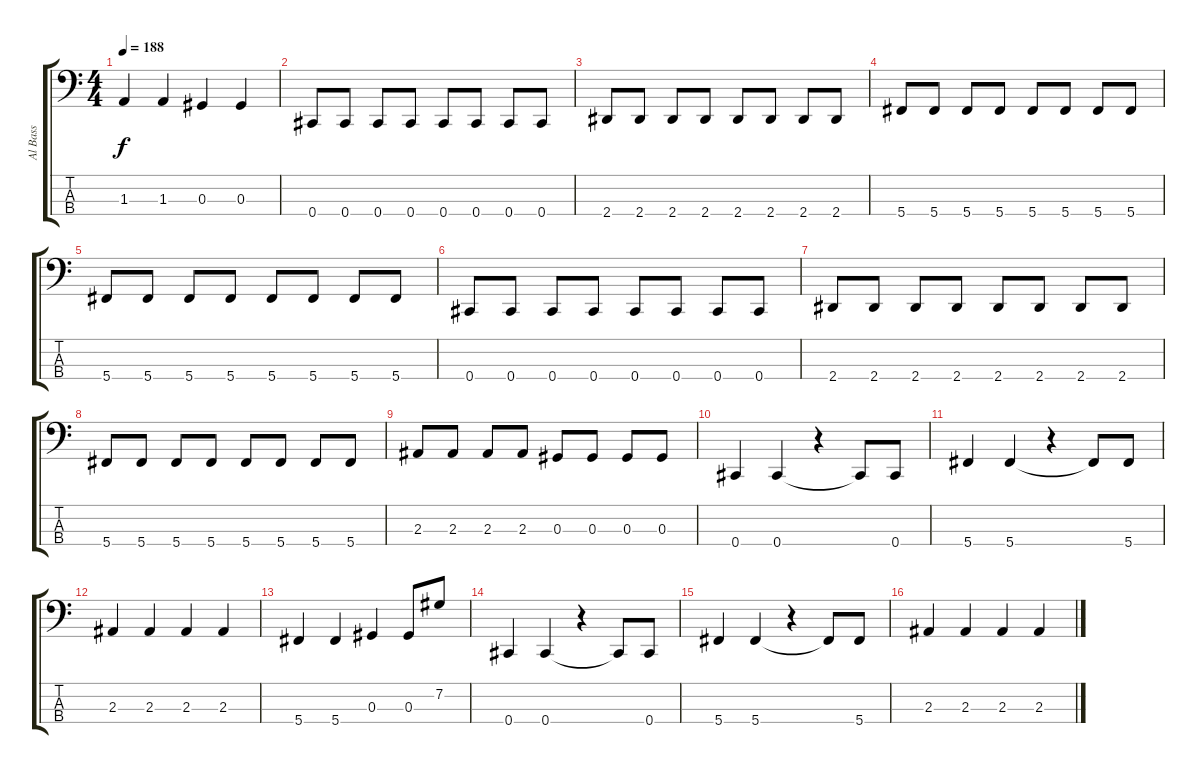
\track ("Al Bass" "Al Bass") {instrument electricbasspick}
\staff {score tabs}
\tuning (Gb2 Db2 Ab1 Db1) {hide}
\ts (4 4)
\tempo 188
\clef f4
\ks c
1.3.4{dy f} 1.3.4 0.3.4 0.3.4 |
0.4.8 0.4.8 0.4.8 0.4.8 0.4.8 0.4.8 0.4.8 0.4.8 |
2.4.8 2.4.8 2.4.8 2.4.8 2.4.8 2.4.8 2.4.8 2.4.8 |
5.4.8 5.4.8 5.4.8 5.4.8 5.4.8 5.4.8 5.4.8 5.4.8 |
5.4.8 5.4.8 5.4.8 5.4.8 5.4.8 5.4.8 5.4.8 5.4.8 |
0.4.8 0.4.8 0.4.8 0.4.8 0.4.8 0.4.8 0.4.8 0.4.8 |
2.4.8 2.4.8 2.4.8 2.4.8 2.4.8 2.4.8 2.4.8 2.4.8 |
5.4.8 5.4.8 5.4.8 5.4.8 5.4.8 5.4.8 5.4.8 5.4.8 |
2.3.8 2.3.8 2.3.8 2.3.8 0.3.8 0.3.8 0.3.8 0.3.8 |
0.4.4 0.4.4 r.4 0.4{t}.8 0.4.8 |
5.4.4 5.4.4 r.4 5.4{t}.8 5.4.8 |
2.3.4 2.3.4 2.3.4 2.3.4 |
5.4.4 5.4.4 0.3.4 0.3.8 7.2.8 |
0.4.4 0.4.4 r.4 0.4{t}.8 0.4.8 |
5.4.4 5.4.4 r.4 5.4{t}.8 5.4.8 |
2.3.4 2.3.4 2.3.4 2.3.4
